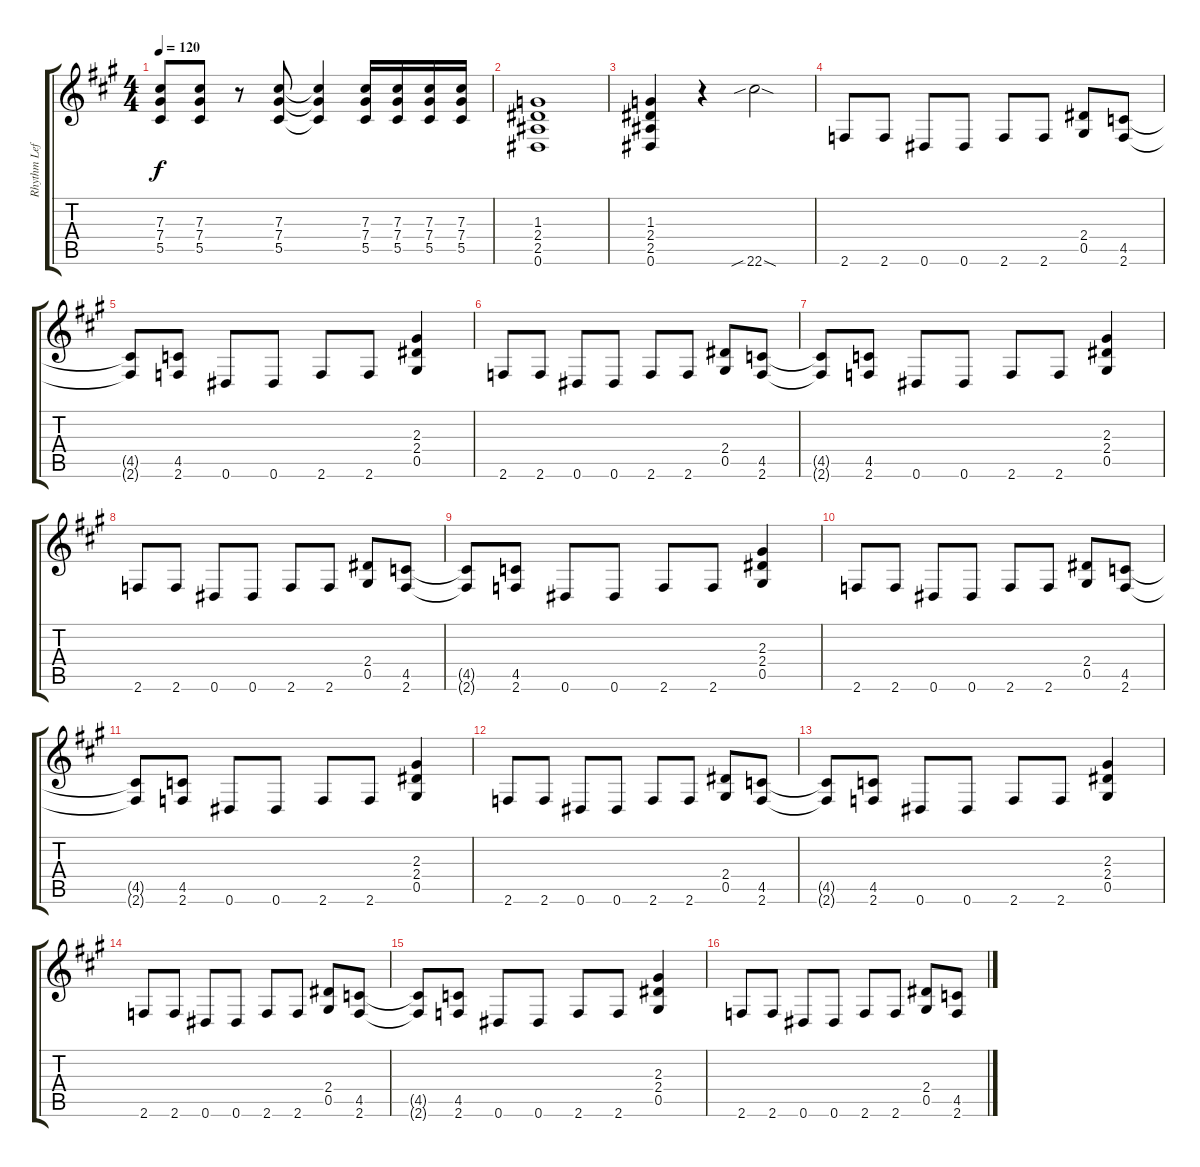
\track ("Rhythm Left" "Rhythm Lef") {instrument distortionguitar}
\staff {score tabs}
\tuning (Eb4 Bb3 Gb3 Db3 Ab2 Eb2) {hide}
\ts (4 4)
\tempo 120
\clef g2
\ks a
(7.3 7.4 5.5).8{dy f} (7.3 7.4 5.5).8 r.8 (7.3 7.4 5.5).8 (7.3{t} 7.4{t} 5.5{t}).4 (7.3 7.4 5.5).16 (7.3 7.4 5.5).16 (7.3 7.4 5.5).16 (7.3 7.4 5.5).16 |
(1.3 2.4 2.5 0.6).1 |
(1.3 2.4 2.5 0.6).4 r.4 22.6{sib sod}.2 |
2.6.8 2.6.8 0.6.8 0.6.8 2.6.8 2.6.8 (2.4 0.5).8 (4.5 2.6).8 |
(4.5{t} 2.6{t}).8 (4.5 2.6).8 0.6.8 0.6.8 2.6.8 2.6.8 (2.3 2.4 0.5).4 |
2.6.8 2.6.8 0.6.8 0.6.8 2.6.8 2.6.8 (2.4 0.5).8 (4.5 2.6).8 |
(4.5{t} 2.6{t}).8 (4.5 2.6).8 0.6.8 0.6.8 2.6.8 2.6.8 (2.3 2.4 0.5).4 |
2.6.8 2.6.8 0.6.8 0.6.8 2.6.8 2.6.8 (2.4 0.5).8 (4.5 2.6).8 |
(4.5{t} 2.6{t}).8 (4.5 2.6).8 0.6.8 0.6.8 2.6.8 2.6.8 (2.3 2.4 0.5).4 |
2.6.8 2.6.8 0.6.8 0.6.8 2.6.8 2.6.8 (2.4 0.5).8 (4.5 2.6).8 |
(4.5{t} 2.6{t}).8 (4.5 2.6).8 0.6.8 0.6.8 2.6.8 2.6.8 (2.3 2.4 0.5).4 |
2.6.8 2.6.8 0.6.8 0.6.8 2.6.8 2.6.8 (2.4 0.5).8 (4.5 2.6).8 |
(4.5{t} 2.6{t}).8 (4.5 2.6).8 0.6.8 0.6.8 2.6.8 2.6.8 (2.3 2.4 0.5).4 |
2.6.8 2.6.8 0.6.8 0.6.8 2.6.8 2.6.8 (2.4 0.5).8 (4.5 2.6).8 |
(4.5{t} 2.6{t}).8 (4.5 2.6).8 0.6.8 0.6.8 2.6.8 2.6.8 (2.3 2.4 0.5).4 |
2.6.8 2.6.8 0.6.8 0.6.8 2.6.8 2.6.8 (2.4 0.5).8 (4.5 2.6).8
